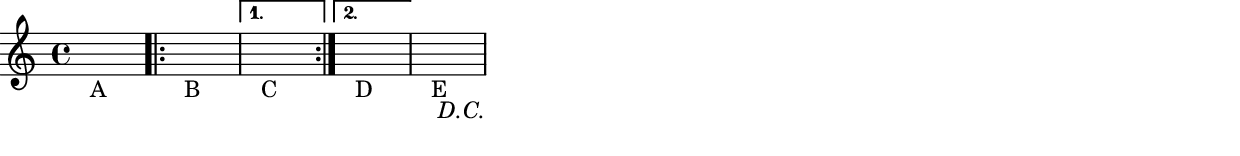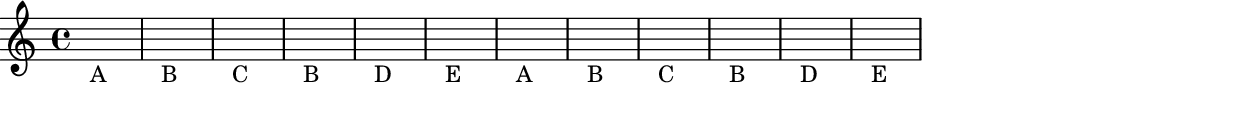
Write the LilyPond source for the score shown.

%% Generated by lilypond-book
%% Options: [exampleindent=10.16\mm,indent=0\mm,line-width=160\mm,paper-height=845.047\pt,paper-width=597.508\pt,papersize='(cons (* 597.508 pt) (* 845.047 pt))]
\include "lilypond-book-preamble.ly"


% ****************************************************************
% Start cut-&-pastable-section
% ****************************************************************

#(ly:set-option 'eps-box-padding 3.000000)



\paper {
  #(set-paper-size '(cons (* 597.508 pt) (* 845.047 pt)))
  indent = 0\mm
  line-width = 160\mm
  % offset the left padding, also add 1mm as lilypond creates cropped
  % images with a little space on the right
  line-width = #(- line-width (* mm  3.000000) (* mm 1))
}

\layout {
  
}




% ****************************************************************
% ly snippet:
% ****************************************************************
\sourcefilename "/lilypond-2.27.0/input/regression/repeat-volta-in-segno-middle.ly"
\sourcefileline 0
\version "2.23.6"

#(ly:set-option 'warning-as-error #t)

\header {
  texidoc="This tests a @code{\\repeat volta} inside and in the middle
of a @code{\\repeat segno}.  The music unfolds to ABCBDE ABCBDE."
}

piece = \new Voice \fixed c' {
  \repeat segno 2 {
    s1_"A"
    \repeat volta 2 {
      s1_"B"
      \alternative {
        s1_"C"
        s1_"D"
      }
    }
    s1_"E"
  }
}

\new Score { \piece }
\new Score { \unfoldRepeats \piece }



% ****************************************************************
% end ly snippet
% ****************************************************************
